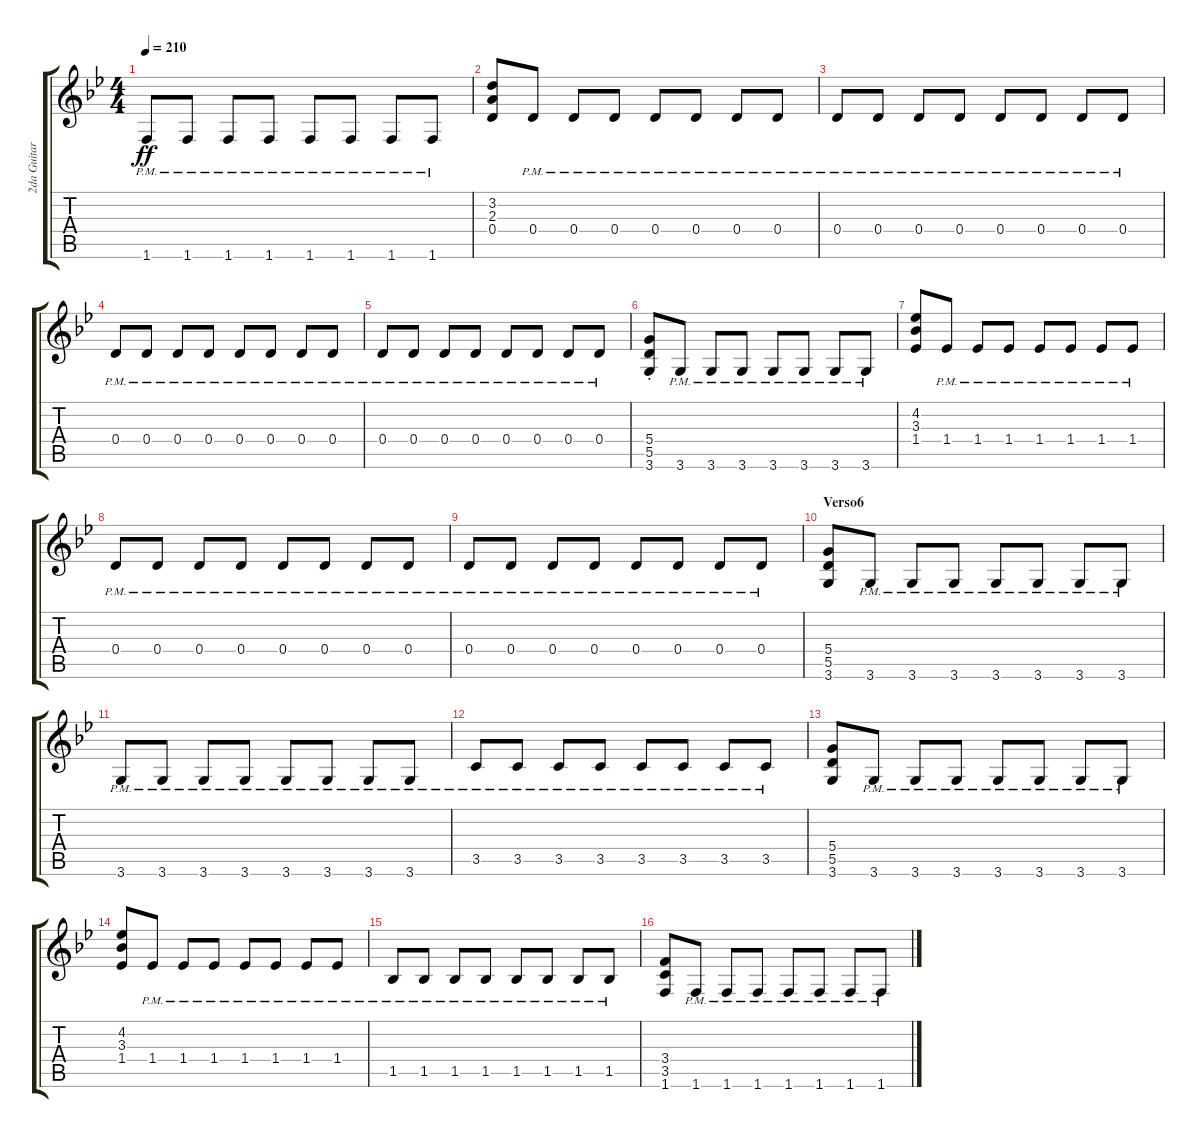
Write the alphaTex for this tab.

\track ("2da Guitarra" "2da Guitar") {instrument overdrivenguitar}
\staff {score tabs}
\tuning (E4 B3 G3 D3 A2 E2) {hide}
\ts (4 4)
\tempo 210
\clef g2
\ks gminor
1.6{pm}.8{dy ff} 1.6{pm}.8 1.6{pm}.8 1.6{pm}.8 1.6{pm}.8 1.6{pm}.8 1.6{pm}.8 1.6{pm}.8 |
(3.2 2.3 0.4).8 0.4{pm}.8 0.4{pm}.8 0.4{pm}.8 0.4{pm}.8 0.4{pm}.8 0.4{pm}.8 0.4{pm}.8 |
0.4{pm}.8 0.4{pm}.8 0.4{pm}.8 0.4{pm}.8 0.4{pm}.8 0.4{pm}.8 0.4{pm}.8 0.4{pm}.8 |
0.4{pm}.8 0.4{pm}.8 0.4{pm}.8 0.4{pm}.8 0.4{pm}.8 0.4{pm}.8 0.4{pm}.8 0.4{pm}.8 |
0.4{pm}.8 0.4{pm}.8 0.4{pm}.8 0.4{pm}.8 0.4{pm}.8 0.4{pm}.8 0.4{pm}.8 0.4{pm}.8 |
(5.4 5.5{st} 3.6).8 3.6{pm}.8 3.6{pm}.8 3.6{pm}.8 3.6{pm}.8 3.6{pm}.8 3.6{pm}.8 3.6{pm}.8 |
(4.2 3.3 1.4).8 1.4{pm}.8 1.4{pm}.8 1.4{pm}.8 1.4{pm}.8 1.4{pm}.8 1.4{pm}.8 1.4{pm}.8 |
0.4{pm}.8 0.4{pm}.8 0.4{pm}.8 0.4{pm}.8 0.4{pm}.8 0.4{pm}.8 0.4{pm}.8 0.4{pm}.8 |
0.4{pm}.8 0.4{pm}.8 0.4{pm}.8 0.4{pm}.8 0.4{pm}.8 0.4{pm}.8 0.4{pm}.8 0.4{pm}.8 |
\section ("" "Verso6")
(5.4 5.5 3.6).8 3.6{pm}.8 3.6{pm}.8 3.6{pm}.8 3.6{pm}.8 3.6{pm}.8 3.6{pm}.8 3.6{pm}.8 |
3.6{pm}.8 3.6{pm}.8 3.6{pm}.8 3.6{pm}.8 3.6{pm}.8 3.6{pm}.8 3.6{pm}.8 3.6{pm}.8 |
3.5{pm}.8 3.5{pm}.8 3.5{pm}.8 3.5{pm}.8 3.5{pm}.8 3.5{pm}.8 3.5{pm}.8 3.5{pm}.8 |
(5.4 5.5 3.6).8 3.6{pm}.8 3.6{pm}.8 3.6{pm}.8 3.6{pm}.8 3.6{pm}.8 3.6{pm}.8 3.6{pm}.8 |
(4.2 3.3 1.4).8 1.4{pm}.8 1.4{pm}.8 1.4{pm}.8 1.4{pm}.8 1.4{pm}.8 1.4{pm}.8 1.4{pm}.8 |
1.5{pm}.8 1.5{pm}.8 1.5{pm}.8 1.5{pm}.8 1.5{pm}.8 1.5{pm}.8 1.5{pm}.8 1.5{pm}.8 |
(3.4 3.5 1.6).8 1.6{pm}.8 1.6{pm}.8 1.6{pm}.8 1.6{pm}.8 1.6{pm}.8 1.6{pm}.8 1.6{pm}.8
